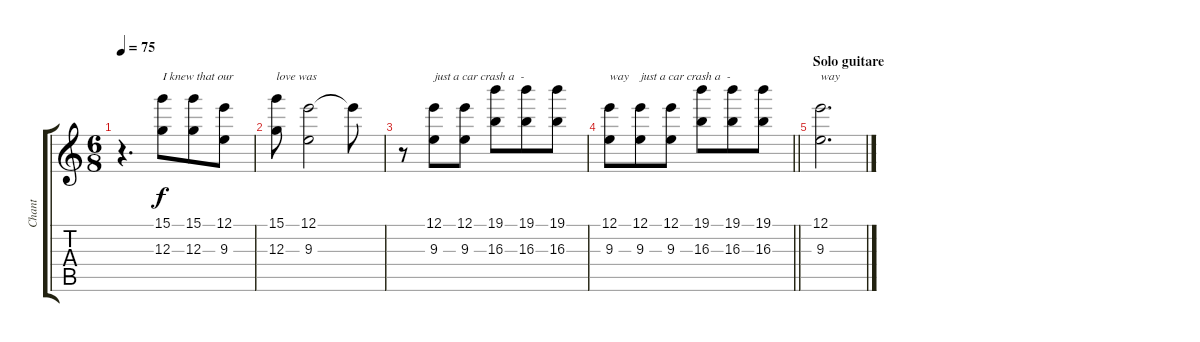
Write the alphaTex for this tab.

\track ("Chant" "Chant") {instrument electricguitarjazz}
\staff {score tabs}
\tuning (E4 B3 G3 D3 A2 E2) {hide}
\ts (6 8)
\tempo 75
\clef g2
\ks c
r.4{d dy f} (15.1 12.3).8{txt "I knew that our"} (15.1 12.3).8 (12.1 9.3).8 |
(15.1 12.3).8{txt "love was"} (12.1 9.3).2 12.1{t}.8 |
r.8 (12.1 9.3).8{txt "just a car crash a  -"} (12.1 9.3).8 (19.1 16.3).8 (19.1 16.3).8 (19.1 16.3).8 |
\barLineRight lightlight
(12.1 9.3).8{txt "way"} (12.1 9.3).8{txt "just a car crash a  -"} (12.1 9.3).8 (19.1 16.3).8 (19.1 16.3).8 (19.1 16.3).8 |
\section ("" "Solo guitare")
(12.1 9.3).2{d txt "way"}
